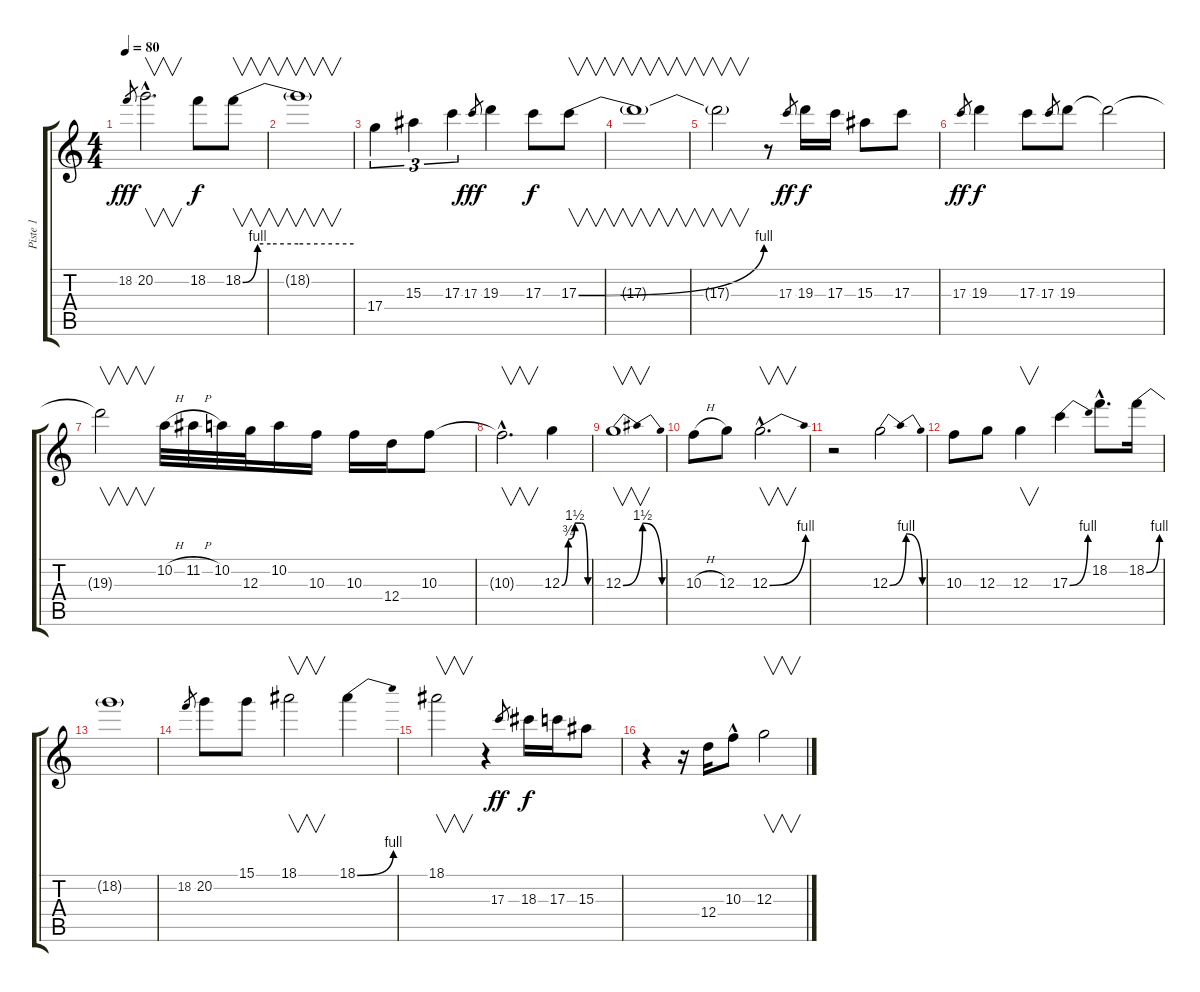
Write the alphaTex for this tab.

\track ("Piste 1" "Piste 1") {instrument electricguitarjazz}
\staff {score tabs}
\tuning (E4 B3 G3 D3 A2 E2) {hide}
\ts (4 4)
\tempo 80
\clef g2
\ks c
18.2.8{gr dy fff instrument electricguitarjazz} 20.2{hac}.2{v d} 18.2.8{dy f} 18.2{be (custom 0 0 8 4 15 4 30 4 60 4)}.8{v} |
18.2{t}.1{v} |
17.4.4{tu (3 2)} 15.3.4{tu (3 2)} 17.3.4{tu (3 2)} 17.3.8{gr dy fff} 19.3.4 17.3.8{dy f} 17.3{be (bend 0 0 60 4)}.8{v} |
17.3{t}.1{v} |
17.3{t}.2{v} r.8 17.3.8{gr dy ff} 19.3.16{dy f} 17.3.16 15.3.8 17.3.8 |
17.3.8{gr dy ff} 19.3.4{dy f} 17.3.8 17.3.8{gr} 19.3.8 19.3{t}.2 |
19.3{t}.2{v} 10.2{h}.32 11.2{h}.32 10.2.32 12.3.32 10.2.16 10.3.16 10.3.16 12.4.16 10.3.8 |
10.3{hac t}.2{v d} 12.3{be (custom 0 0 15 3 30 6 45 6 60 0)}.4 |
12.3{be (bendrelease 0 0 5 6 46 6 60 0)}.1{v} |
10.3{h}.8 12.3.8 12.3{be (bend 0 0 60 4) hac}.2{v d} |
r.2 12.3{be (bendrelease 0 0 15 4 45 4 60 0)}.2 |
10.3.8 12.3.8 12.3.4{v} 17.3{be (bend 0 0 60 4)}.4 18.2{hac}.8{d} 18.2{be (bend 0 0 60 4)}.16 |
18.2{t}.1 |
18.2.8{gr} 20.2.8 15.1.8 18.1.2{v} 18.1{be (bend 0 0 60 4)}.4 |
18.1.2{v} r.4 17.3.8{gr dy ff} 18.3.16{dy f} 17.3.16 15.3.8 |
r.4 r.16 12.4.16 10.3{hac}.8 12.3.2{v}
